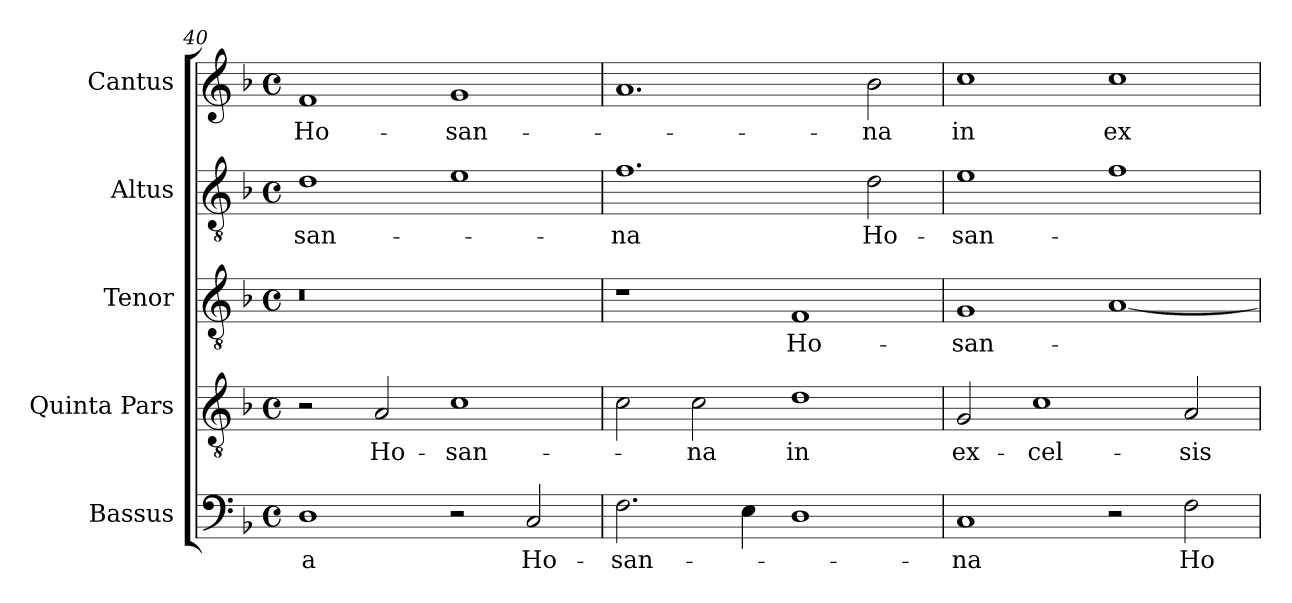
**kern	**text	**kern	**text	**kern	**text	**kern	**text	**kern	**text
*part5	*part5	*part4	*part4	*part3	*part3	*part2	*part2	*part1	*part1
*staff5	*staff5	*staff4	*staff4	*staff3	*staff3	*staff2	*staff2	*staff1	*staff1
*I"Bassus	*	*I"Quinta Pars	*	*I"Tenor	*	*I"Altus	*	*I"Cantus	*
*I'B.	*	*I'Q.P.	*	*I'T.	*	*I'A.	*	*I'C.	*
*clefF4	*	*clefGv2	*	*clefGv2	*	*clefGv2	*	*clefG2	*
*k[b-]	*	*k[b-]	*	*k[b-]	*	*k[b-]	*	*k[b-]	*
*F:	*	*F:	*	*F:	*	*F:	*	*F:	*
*M4/4	*	*M4/4	*	*M4/4	*	*M4/4	*	*M4/4	*
*met(c)	*	*met(c)	*	*met(c)	*	*met(c)	*	*met(c)	*
=40	=40	=40	=40	=40	=40	=40	=40	=40	=40
!	!LO:LY:b:cj	!	!	!	!	!	!LO:LY:b:cj	!	!LO:LY:b:cj
1D	-a	2r	.	0r	.	1d	-san-	1f	Ho-
!	!	!	!LO:LY:b:cj	!	!	!	!	!	!
.	.	2A/	Ho-	.	.	.	.	.	.
!	!	!	!LO:LY:b:cj	!	!	!	!	!	!LO:LY:b
2r	.	1c	-san-	.	.	1e	.	1g	-san-
!	!LO:LY:b:cj	!	!	!	!	!	!	!	!
2C/	Ho-	.	.	.	.	.	.	.	.
!!LO:PB:g=z
=41	=41	=41	=41	=41	=41	=41	=41	=41	=41
!	!LO:LY:b	!	!	!	!	!	!LO:LY:b:cj	!	!
2.F\	-san-	2c\	.	1r	.	1.f	-na	1.a	.
!	!	!	!LO:LY:b:cj	!	!	!	!	!	!
.	.	2c\	-na	.	.	.	.	.	.
4E\	.	.	.	.	.	.	.	.	.
!	!	!	!LO:LY:b:cj	!	!LO:LY:b:cj	!	!	!	!
1D	.	1d	in	1F	Ho-	.	.	.	.
!	!	!	!	!	!	!	!LO:LY:b:cj	!	!LO:LY:b:cj
.	.	.	.	.	.	2d\	Ho-	2b-\	-na
=42	=42	=42	=42	=42	=42	=42	=42	=42	=42
!	!LO:LY:b:cj	!	!LO:LY:b:cj	!	!LO:LY:b	!	!LO:LY:b:cj	!	!LO:LY:b:cj
1C	-na	2G/	ex-	1G	-san-	1e	-san-	1cc	in
!	!	!	!LO:LY:b:cj	!	!	!	!	!	!
.	.	1c	-cel-	.	.	.	.	.	.
!	!	!	!	!	!	!	!	!	!LO:LY:b:cj
2r	.	.	.	[<1A	.	1f	.	1cc	ex-
!	!LO:LY:b:cj	!	!LO:LY:b:cj	!	!	!	!	!	!
2F\	Ho-	2A/	-sis	.	.	.	.	.	.
=	=	=	=	=	=	=	=	=	=
*-	*-	*-	*-	*-	*-	*-	*-	*-	*-
